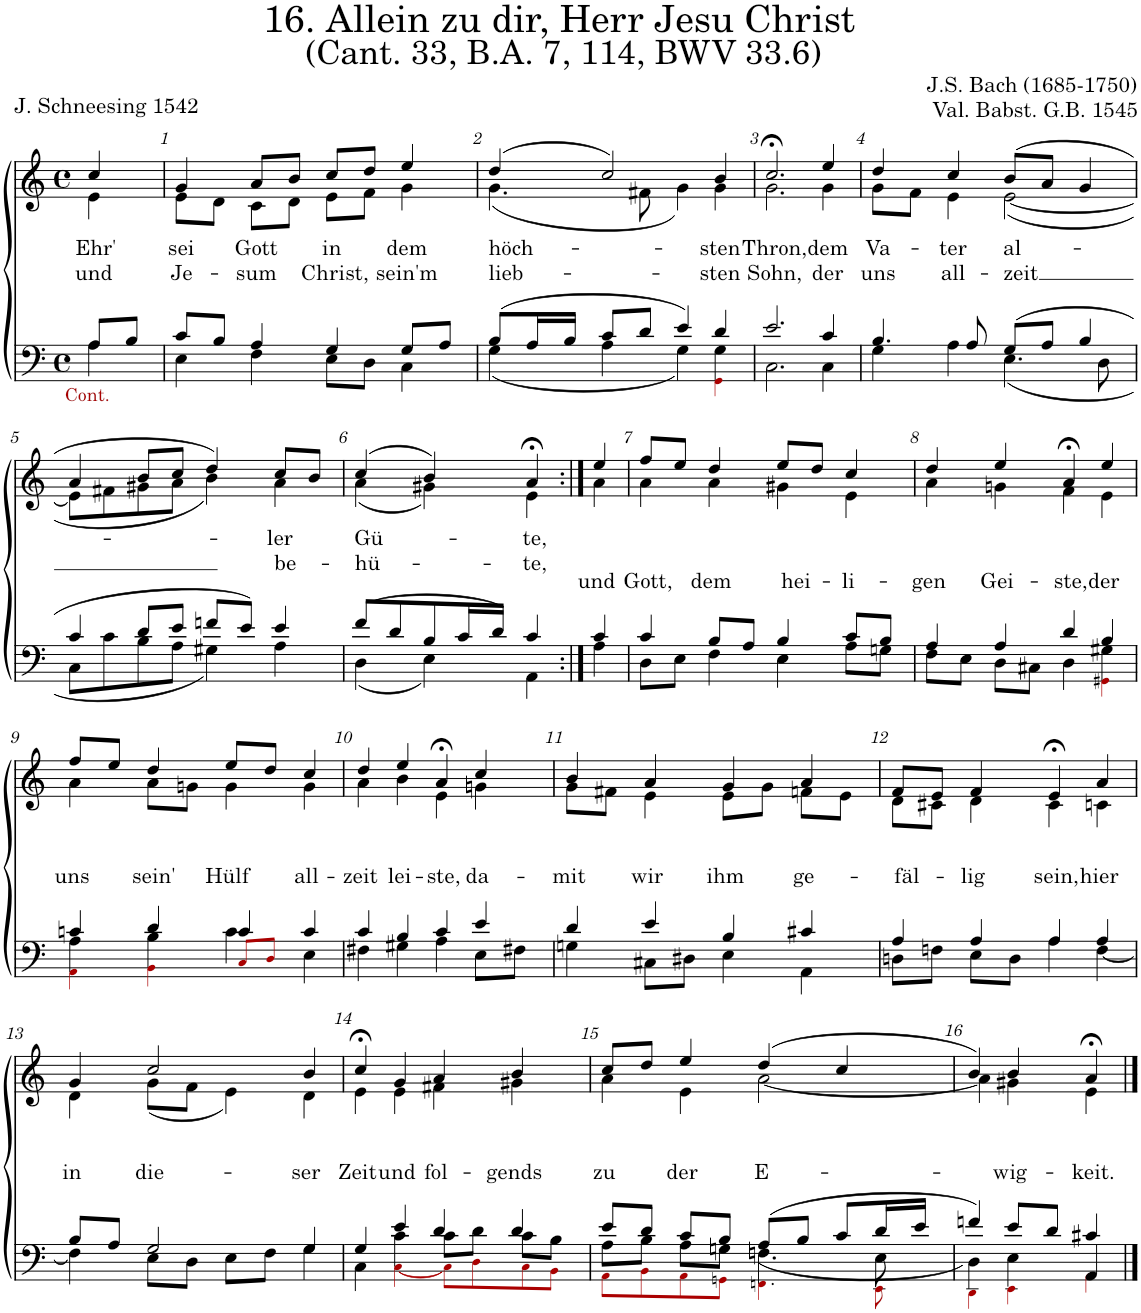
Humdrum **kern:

**kern	**kern	**text	**text
*part2	*part1	*part1	*part1
*staff2	*staff1	*staff1	*staff1
*I"Tenor/Bass	*I"Soprano/Alto	*	*
*clefF4	*clefG2	*	*
*k[]	*k[]	*	*
*M4/4	*M4/4	*	*
*met(c)	*met(c)	*	*
=	=	=	=
*^	*	*	*
!LO:TX:b:color=#AA0000:t=Cont.	!	!	!	!
!	!	!	!LO:LY:b	!LO:LY:b
*	*	*^	*	*
8A/L	4A\	4cc/	4e\	Ehr'	und
8B/J	.	.	.	.	.
=1	=1	=1	=1	=1	=1
!	!	!	!	!LO:LY:b	!LO:LY:b
8c/L	4E\	4g/	8e\L	sei	Je-
8B/J	.	.	8d\J	.	.
!	!	!	!	!LO:LY:b	!LO:LY:b
4A/	4F\	8a/L	8c\L	Gott	-sum
.	.	8b/J	8d\J	.	.
!	!	!	!	!LO:LY:b	!LO:LY:b
4G/	8E\L	8cc/L	8e\L	in	Christ,
.	8D\J	8dd/J	8f\J	.	.
!	!	!	!	!LO:LY:b	!LO:LY:b
8G/L	4C\	4ee/	4g\	dem	sein'm
8A/J	.	.	.	.	.
=2	=2	=2	=2	=2	=2
*	*^	*	*	*	*
!	!	!	!	!	!LO:LY:b	!LO:LY:b
(8B/L	(4G\	2.ryy	(4dd/	(4.g\	höch-	lieb-
16A/L	.	.	.	.	.	.
16B/JJ	.	.	.	.	.	.
8c/L	4A\	.	2cc/)	.	.	.
8d/J	.	.	.	8f#X\	.	.
4e/)	4G\)	.	.	4g\)	.	.
!	!	!	!	!	!LO:LY:b	!LO:LY:b
4d/	4G\	4GGi\	4b/	4g\	-sten	-sten
=3	=3	=3	=3	=3	=3	=3
!	!	!	!	!	!LO:LY:b	!LO:LY:b
*	*v	*v	*	*	*	*
2.e/	2.C\	2.cc;<,/	2.g\	Thron,	Sohn,
!	!	!	!	!LO:LY:b	!LO:LY:b
4c/	4C\	4ee;</	4g\	dem	der
=4	=4	=4	=4	=4	=4
!	!	!	!	!LO:LY:b	!LO:LY:b
4.B/	4G\	4dd/	8g\L	Va-	uns
.	.	.	8f\J	.	.
!	!	!	!	!LO:LY:b	!LO:LY:b
.	4A\	4cc/	4e\	-ter	all-
8A/	.	.	.	.	.
!	!	!	!	!LO:LY:b	!LO:LY:b
(8G/L	(4.E\	(8b/L	([2e\	al-	-zeit
8A/J	.	8a/J	.	.	.
4B/	.	4g/	.	.	.
.	8D\	.	.	.	.
!!LO:LB:g=z	!!
=5	=5	=5	=5	=5	=5
4c/	8C\L	4a/	8e\L]	.	.
.	8c\	.	8f#X\	.	.
8d/L	8B\	8b/L	8g#X\	.	.
8e/J	8A\J	8cc/J	8a\J	.	.
8fn/L	4G#X\)	4dd/)	4b\)	.	.
8e/J)	.	.	.	.	.
!	!	!	!	!LO:LY:b	!LO:LY:b
4e/	4A\	8cc/L	4a\	ler	be-
.	.	8b/J	.	.	.
=6	=6	=6	=6	=6	=6
!	!	!	!	!LO:LY:b	!LO:LY:b
(8f/L	(4D\	(4cc/	(4a\	Gü-	-hü-
8d/	.	.	.	.	.
8B/	4E\)	4b/)	4g#X\)	.	.
16c/L	.	.	.	.	.
16d;</JJ)	.	.	.	.	.
!	!	!	!	!LO:LY:b	!LO:LY:b
4c/	4AA\	4a;<,/	4e\	-te,	-te,
=6X1:|!	=6X1:|!	=6X1:|!	=6X1:|!	=6X1:|!	=6X1:|!
!	!	!	!	!	!LO:LY:b
4c/	4A\	4ee/	4a\	.	und
=7	=7	=7	=7	=7	=7
!	!	!	!	!	!LO:LY:b
4c/	8D\L	8ff/L	4a\	.	Gott,
.	8E\J	8ee/J	.	.	.
!	!	!	!	!	!LO:LY:b
8B/L	4F\	4dd/	4a\	.	dem
8A/J	.	.	.	.	.
!	!	!	!	!	!LO:LY:b
4B/	4E\	8ee/L	4g#X\	.	hei-
.	.	8dd/J	.	.	.
!	!	!	!	!	!LO:LY:b
8c/L	8A\L	4cc/	4e\	.	-li-
8B/J	8Gn\J	.	.	.	.
=8	=8	=8	=8	=8	=8
*	*^	*	*	*	*
!	!	!	!	!	!	!LO:LY:b
4A/	8F\L	2.ryy	4dd/	4a\	.	-gen
.	8E\J	.	.	.	.	.
!	!	!	!	!	!	!LO:LY:b
4A/	8D\L	.	4ee/	4gn\	.	Gei-
.	8C#X\J	.	.	.	.	.
!	!	!	!	!	!	!LO:LY:b
4d/	4D\	.	4a;<,/	4f\	.	-ste,
!	!	!	!	!	!	!LO:LY:b
4B/	4G#X\	4GG#Xi\	4ee/	4e\	.	der
!!LO:LB:g=z	!!
=9	=9	=9	=9	=9	=9	=9
!	!	!	!	!	!	!LO:LY:b
4cn/	4A\	4AAi\	8ff/L	4a\	.	uns
.	.	.	8ee/J	.	.	.
!	!	!	!	!	!	!LO:LY:b
4d/	4B\	4BBi\	4dd/	8a\L	.	sein'
.	.	.	.	8gn\J	.	.
!	!	!	!	!	!	!LO:LY:b
4c/	4c\	8Ci/L	8ee/L	4g\	.	Hülf
.	.	8Di/J	8dd/J	.	.	.
!	!	!	!	!	!	!LO:LY:b
4c/	4E\	4ryy	4cc/	4g\	.	all-
=10	=10	=10	=10	=10	=10	=10
!	!	!	!	!	!	!LO:LY:b
*	*v	*v	*	*	*	*
4c/	4F#X\	4dd/	4a\	.	-zeit
!	!	!	!	!	!LO:LY:b
4B/	4G#X\	4ee/	4b\	.	lei-
!	!	!	!	!	!LO:LY:b
4c/	4A\	4a;<,/	4e\	.	-ste,
!	!	!	!	!	!LO:LY:b
4e/	8E\L	4cc/	4gn\	.	da-
.	8F#X\J	.	.	.	.
=11	=11	=11	=11	=11	=11
!	!	!	!	!	!LO:LY:b
4d/	4Gn\	4b/	8g\L	.	-mit
.	.	.	8f#X\J	.	.
!	!	!	!	!	!LO:LY:b
4e/	8C#X\L	4a/	4e\	.	wir
.	8D#X\J	.	.	.	.
!	!	!	!	!	!LO:LY:b
4B/	4E\	4g/	8e\L	.	ihm
.	.	.	8g\J	.	.
!	!	!	!	!	!LO:LY:b
4c#X/	4AA\	4a/	8fn\L	.	ge-
.	.	.	8e\J	.	.
=12	=12	=12	=12	=12	=12
!	!	!	!	!	!LO:LY:b
4A/	8Dn\L	8f/L	8d\L	.	-fäl-
.	8Fn\J	8e/J	8c#X\J	.	.
!	!	!	!	!	!LO:LY:b
4A/	8E\L	4f/	4d\	.	-lig
.	8D\J	.	.	.	.
!	!	!	!	!	!LO:LY:b
4A/	4A\	4e;<,/	4c#\	.	sein,
!	!	!	!	!	!LO:LY:b
4A/	[4F\	4a/	4cn\	.	hier
!!LO:LB:g=z	!!
=13	=13	=13	=13	=13	=13
!	!	!	!	!	!LO:LY:b
8B/L	4F\]	4g/	4d\	.	in
8A/J	.	.	.	.	.
!	!	!	!	!	!LO:LY:b
2G/	8E\L	2cc/	(8g\L	.	die-
.	8D\J	.	8f\J	.	.
.	8E\L	.	4e\)	.	.
.	8F\J	.	.	.	.
!	!	!	!	!	!LO:LY:b
4G/	4G\	4b/	4d\	.	-ser
=14	=14	=14	=14	=14	=14
*	*^	*	*	*	*
!	!	!	!	!	!	!LO:LY:b
4G/	4C\	4ryy	4cc;<,/	4e\	.	Zeit
!	!	!	!	!	!	!LO:LY:b
4e/	4c\	4Ci\	4g/	4e\	.	und
!	!	!	!	!	!	!LO:LY:b
4d/	8c\L	8Ci\L	4a/	4f#X\	.	fol-
.	8d\J	8Di\	.	.	.	.
!	!	!	!	!	!	!LO:LY:b
4d/	8c\L	8Ci\	4b/	4g#X\	.	-gends
.	8B\J	8BBi\J	.	.	.	.
=15	=15	=15	=15	=15	=15	=15
!	!	!	!	!	!	!LO:LY:b
8e/L	8A\L	8AAi\L	8cc/L	4a\	.	zu
8d/J	8B\J	8BBi\	8dd/J	.	.	.
!	!	!	!	!	!	!LO:LY:b
8c/L	8A\L	8AAi\	4ee/	4e\	.	der
8B/J	8Gn\J	8GGni\J	.	.	.	.
!	!	!	!	!	!	!LO:LY:b
(8A/L	(4.Fn\	4.FFni\	(4dd/	[2a\	.	E-
8B/J	.	.	.	.	.	.
8c/L	.	.	4cc/	.	.	.
16d/L	8E\	8EEi\	.	.	.	.
16e/JJ	.	.	.	.	.	.
=16	=16	=16	=16	=16	=16	=16
4fn/)	4D\)	4DDi\	4b;</)	4a\]	.	.
!	!	!	!	!	!	!LO:LY:b
8e/L	4E\	4EEi\	4b/	4g#X\	.	-wig-
8d/J	.	.	.	.	.	.
!	!	!	!	!	!	!LO:LY:b
4c#X/	4AA!i\	4AA/	4a;</	4e\	.	-keit.
*v	*v	*v	*	*	*	*
*	*v	*v	*	*
==	==	==	==
*-	*-	*-	*-
